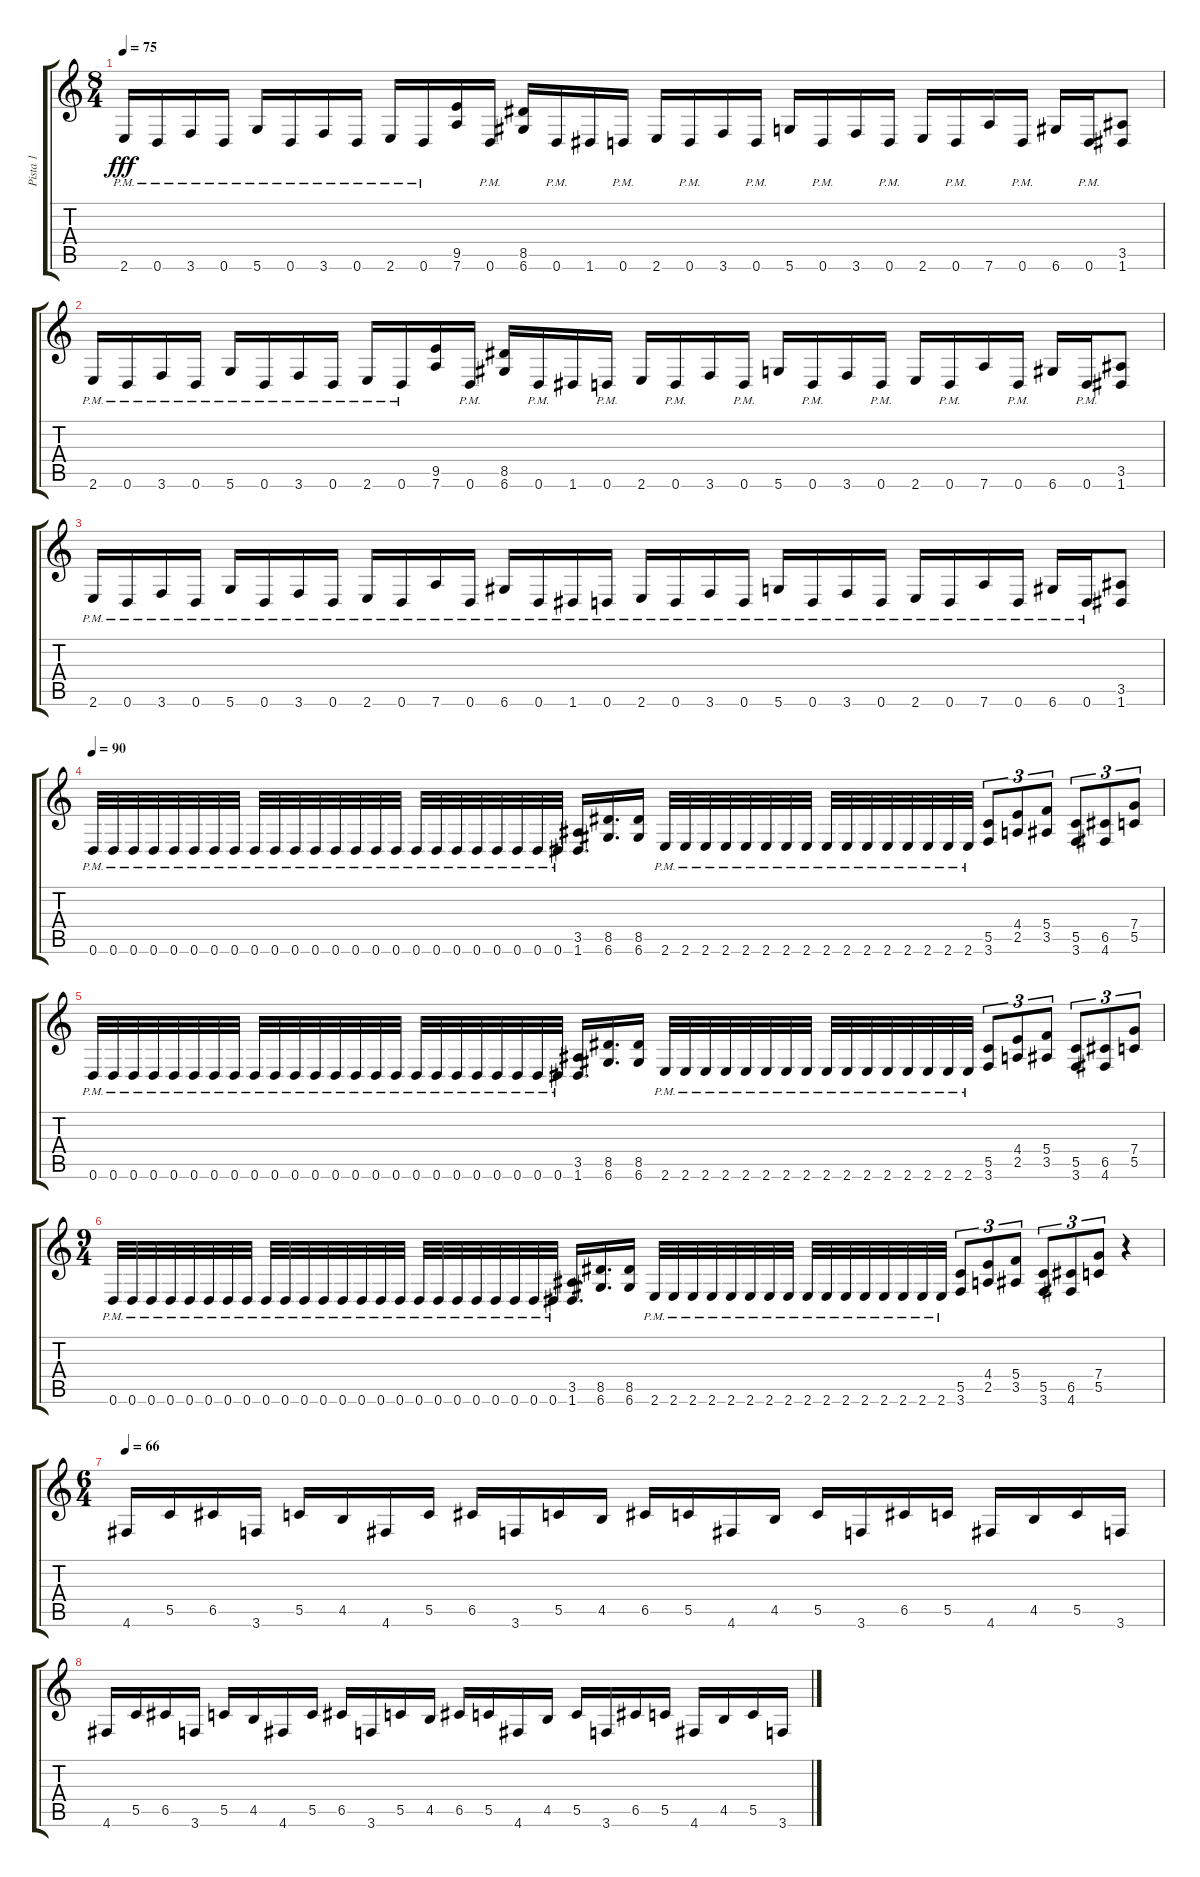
\track ("Pista 1" "Pista 1") {instrument distortionguitar}
\staff {score tabs}
\tuning (D4 A3 F3 C3 G2 D2) {hide}
\ts (8 4)
\tempo 75
\clef g2
\ks c
2.6{pm}.16{dy fff} 0.6{pm}.16 3.6{pm}.16 0.6{pm}.16 5.6{pm}.16 0.6{pm}.16 3.6{pm}.16 0.6{pm}.16 2.6{pm}.16 0.6{pm}.16 (9.5 7.6).16 0.6{pm}.16 (8.5 6.6).16 0.6{pm}.16 1.6.16 0.6{pm}.16 2.6.16 0.6{pm}.16 3.6.16 0.6{pm}.16 5.6.16 0.6{pm}.16 3.6.16 0.6{pm}.16 2.6.16 0.6{pm}.16 7.6.16 0.6{pm}.16 6.6.16 0.6{pm}.16 (3.5 1.6).8 |
2.6{pm}.16 0.6{pm}.16 3.6{pm}.16 0.6{pm}.16 5.6{pm}.16 0.6{pm}.16 3.6{pm}.16 0.6{pm}.16 2.6{pm}.16 0.6{pm}.16 (9.5 7.6).16 0.6{pm}.16 (8.5 6.6).16 0.6{pm}.16 1.6.16 0.6{pm}.16 2.6.16 0.6{pm}.16 3.6.16 0.6{pm}.16 5.6.16 0.6{pm}.16 3.6.16 0.6{pm}.16 2.6.16 0.6{pm}.16 7.6.16 0.6{pm}.16 6.6.16 0.6{pm}.16 (3.5 1.6).8 |
2.6{pm}.16 0.6{pm}.16 3.6{pm}.16 0.6{pm}.16 5.6{pm}.16 0.6{pm}.16 3.6{pm}.16 0.6{pm}.16 2.6{pm}.16 0.6{pm}.16 7.6{pm}.16 0.6{pm}.16 6.6{pm}.16 0.6{pm}.16 1.6{pm}.16 0.6{pm}.16 2.6{pm}.16 0.6{pm}.16 3.6{pm}.16 0.6{pm}.16 5.6{pm}.16 0.6{pm}.16 3.6{pm}.16 0.6{pm}.16 2.6{pm}.16 0.6{pm}.16 7.6{pm}.16 0.6{pm}.16 6.6{pm}.16 0.6{pm}.16 (3.5 1.6).8 |
\tempo 90
0.6{pm}.32 0.6{pm}.32 0.6{pm}.32 0.6{pm}.32 0.6{pm}.32 0.6{pm}.32 0.6{pm}.32 0.6{pm}.32 0.6{pm}.32 0.6{pm}.32 0.6{pm}.32 0.6{pm}.32 0.6{pm}.32 0.6{pm}.32 0.6{pm}.32 0.6{pm}.32 0.6{pm}.32 0.6{pm}.32 0.6{pm}.32 0.6{pm}.32 0.6{pm}.32 0.6{pm}.32 0.6{pm}.32 0.6{pm}.32 (3.5 1.6).16{d} (8.5 6.6).16{d} (8.5 6.6).16 2.6{pm}.32 2.6{pm}.32 2.6{pm}.32 2.6{pm}.32 2.6{pm}.32 2.6{pm}.32 2.6{pm}.32 2.6{pm}.32 2.6{pm}.32 2.6{pm}.32 2.6{pm}.32 2.6{pm}.32 2.6{pm}.32 2.6{pm}.32 2.6{pm}.32 2.6{pm}.32 (5.5 3.6).8{tu (3 2)} (4.4 2.5).8{tu (3 2)} (5.4 3.5).8{tu (3 2)} (5.5 3.6).8{tu (3 2)} (6.5 4.6).8{tu (3 2)} (7.4 5.5).8{tu (3 2)} |
0.6{pm}.32 0.6{pm}.32 0.6{pm}.32 0.6{pm}.32 0.6{pm}.32 0.6{pm}.32 0.6{pm}.32 0.6{pm}.32 0.6{pm}.32 0.6{pm}.32 0.6{pm}.32 0.6{pm}.32 0.6{pm}.32 0.6{pm}.32 0.6{pm}.32 0.6{pm}.32 0.6{pm}.32 0.6{pm}.32 0.6{pm}.32 0.6{pm}.32 0.6{pm}.32 0.6{pm}.32 0.6{pm}.32 0.6{pm}.32 (3.5 1.6).16{d} (8.5 6.6).16{d} (8.5 6.6).16 2.6{pm}.32 2.6{pm}.32 2.6{pm}.32 2.6{pm}.32 2.6{pm}.32 2.6{pm}.32 2.6{pm}.32 2.6{pm}.32 2.6{pm}.32 2.6{pm}.32 2.6{pm}.32 2.6{pm}.32 2.6{pm}.32 2.6{pm}.32 2.6{pm}.32 2.6{pm}.32 (5.5 3.6).8{tu (3 2)} (4.4 2.5).8{tu (3 2)} (5.4 3.5).8{tu (3 2)} (5.5 3.6).8{tu (3 2)} (6.5 4.6).8{tu (3 2)} (7.4 5.5).8{tu (3 2)} |
\ts (9 4)
0.6{pm}.32 0.6{pm}.32 0.6{pm}.32 0.6{pm}.32 0.6{pm}.32 0.6{pm}.32 0.6{pm}.32 0.6{pm}.32 0.6{pm}.32 0.6{pm}.32 0.6{pm}.32 0.6{pm}.32 0.6{pm}.32 0.6{pm}.32 0.6{pm}.32 0.6{pm}.32 0.6{pm}.32 0.6{pm}.32 0.6{pm}.32 0.6{pm}.32 0.6{pm}.32 0.6{pm}.32 0.6{pm}.32 0.6{pm}.32 (3.5 1.6).16{d} (8.5 6.6).16{d} (8.5 6.6).16 2.6{pm}.32 2.6{pm}.32 2.6{pm}.32 2.6{pm}.32 2.6{pm}.32 2.6{pm}.32 2.6{pm}.32 2.6{pm}.32 2.6{pm}.32 2.6{pm}.32 2.6{pm}.32 2.6{pm}.32 2.6{pm}.32 2.6{pm}.32 2.6{pm}.32 2.6{pm}.32 (5.5 3.6).8{tu (3 2)} (4.4 2.5).8{tu (3 2)} (5.4 3.5).8{tu (3 2)} (5.5 3.6).8{tu (3 2)} (6.5 4.6).8{tu (3 2)} (7.4 5.5).8{tu (3 2)} r.4 |
\ts (6 4)
\tempo 66
4.6.16 5.5.16 6.5.16 3.6.16 5.5.16 4.5.16 4.6.16 5.5.16 6.5.16 3.6.16 5.5.16 4.5.16 6.5.16 5.5.16 4.6.16 4.5.16 5.5.16 3.6.16 6.5.16 5.5.16 4.6.16 4.5.16 5.5.16 3.6.16 |
4.6.16 5.5.16 6.5.16 3.6.16 5.5.16 4.5.16 4.6.16 5.5.16 6.5.16 3.6.16 5.5.16 4.5.16 6.5.16 5.5.16 4.6.16 4.5.16 5.5.16 3.6.16 6.5.16 5.5.16 4.6.16 4.5.16 5.5.16 3.6.16
